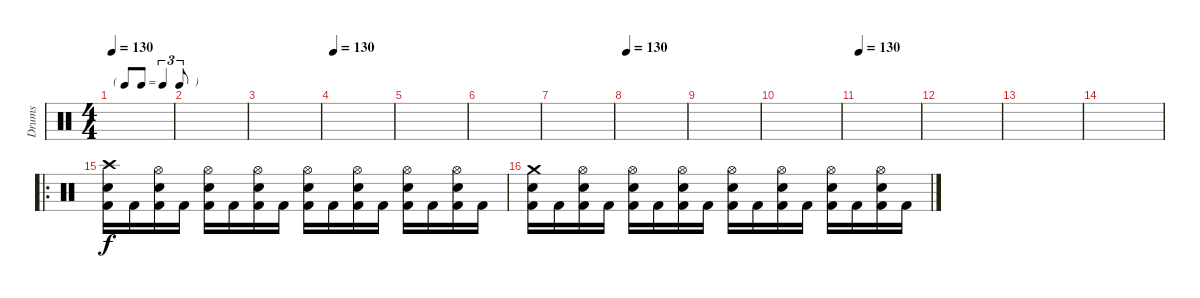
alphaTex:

\track ("Drums" "Drums") {instrument percussion}
\staff {score}
\articulation defaults
\ts (4 4)
\tf triplet8th
\tempo 130
\clef neutral
\ks c
|
|
|
\tempo 130
|
|
|
|
\tempo 130
|
|
|
\tempo 130
|
|
|
|
\ro
("Kick (hit) 2" "Electric Snare (hit)" "Crash high (hit)").16 "Kick (hit) 2".16 ("Kick (hit) 2" "Electric Snare (hit)" "Hi-Hat (open)").16 "Kick (hit) 2".16 ("Kick (hit) 2" "Electric Snare (hit)" "Hi-Hat (open)").16 "Kick (hit) 2".16 ("Kick (hit) 2" "Electric Snare (hit)" "Hi-Hat (open)").16 "Kick (hit) 2".16 ("Kick (hit) 2" "Electric Snare (hit)" "Hi-Hat (open)").16 "Kick (hit) 2".16 ("Kick (hit) 2" "Electric Snare (hit)" "Hi-Hat (open)").16 "Kick (hit) 2".16 ("Kick (hit) 2" "Electric Snare (hit)" "Hi-Hat (open)").16 "Kick (hit) 2".16 ("Kick (hit) 2" "Electric Snare (hit)" "Hi-Hat (open)").16 "Kick (hit) 2".16 |
("Kick (hit) 2" "Electric Snare (hit)" "Crash medium (hit)").16 "Kick (hit) 2".16 ("Kick (hit) 2" "Electric Snare (hit)" "Hi-Hat (open)").16 "Kick (hit) 2".16 ("Kick (hit) 2" "Electric Snare (hit)" "Hi-Hat (open)").16 "Kick (hit) 2".16 ("Kick (hit) 2" "Electric Snare (hit)" "Hi-Hat (open)").16 "Kick (hit) 2".16 ("Kick (hit) 2" "Electric Snare (hit)" "Hi-Hat (open)").16 "Kick (hit) 2".16 ("Kick (hit) 2" "Electric Snare (hit)" "Hi-Hat (open)").16 "Kick (hit) 2".16 ("Kick (hit) 2" "Electric Snare (hit)" "Hi-Hat (open)").16 "Kick (hit) 2".16 ("Kick (hit) 2" "Electric Snare (hit)" "Hi-Hat (open)").16 "Kick (hit) 2".16
